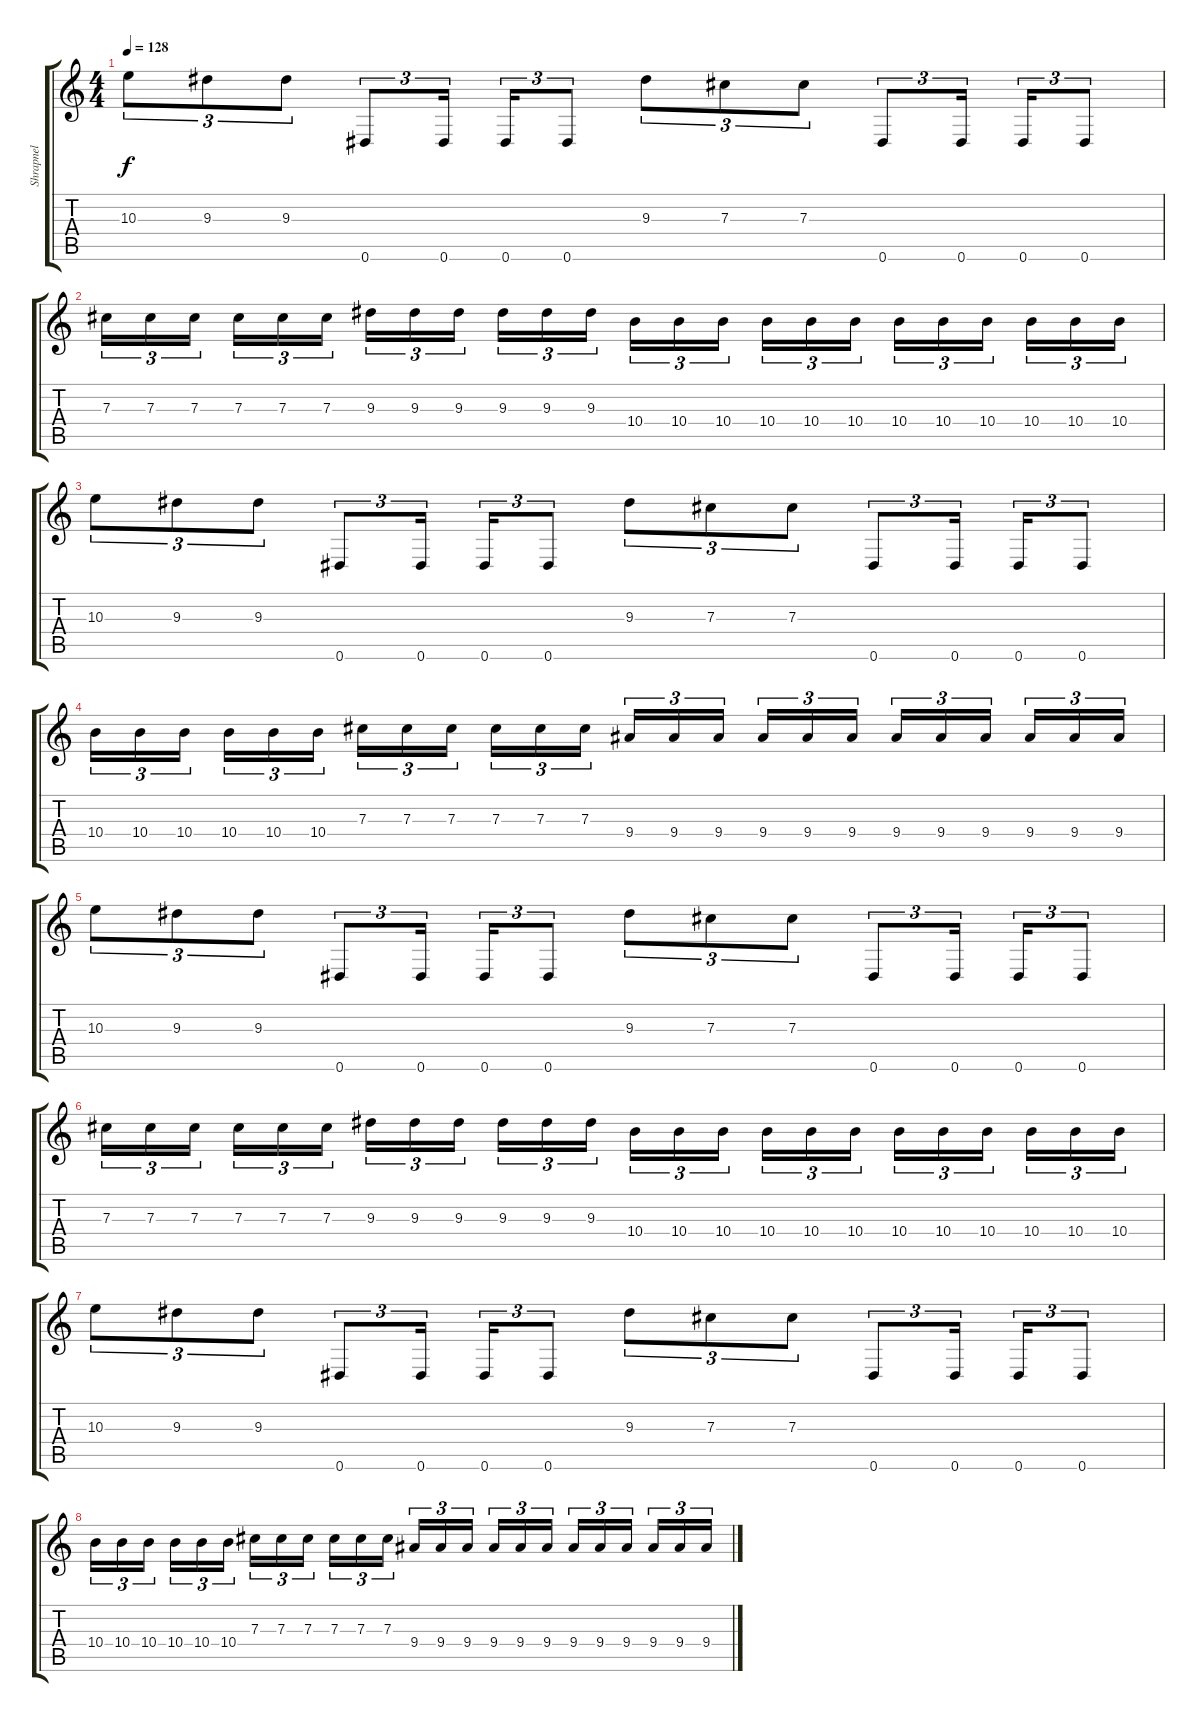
\track ("Shrapnel" "Shrapnel") {instrument distortionguitar}
\staff {score tabs}
\tuning (Eb4 Bb3 Gb3 Db3 Ab2 Eb2) {hide}
\ts (4 4)
\tempo 128
\clef g2
\ks c
10.3.8{tu (3 2) dy f} 9.3.8{tu (3 2)} 9.3.8{tu (3 2)} 0.6.8{tu (3 2)} 0.6.16{tu (3 2) beam splitsecondary} 0.6.16{tu (3 2)} 0.6.8{tu (3 2)} 9.3.8{tu (3 2)} 7.3.8{tu (3 2)} 7.3.8{tu (3 2)} 0.6.8{tu (3 2)} 0.6.16{tu (3 2) beam splitsecondary} 0.6.16{tu (3 2)} 0.6.8{tu (3 2)} |
7.3.16{tu (3 2)} 7.3.16{tu (3 2)} 7.3.16{tu (3 2) beam splitsecondary} 7.3.16{tu (3 2)} 7.3.16{tu (3 2)} 7.3.16{tu (3 2)} 9.3.16{tu (3 2)} 9.3.16{tu (3 2)} 9.3.16{tu (3 2) beam splitsecondary} 9.3.16{tu (3 2)} 9.3.16{tu (3 2)} 9.3.16{tu (3 2)} 10.4.16{tu (3 2)} 10.4.16{tu (3 2)} 10.4.16{tu (3 2) beam splitsecondary} 10.4.16{tu (3 2)} 10.4.16{tu (3 2)} 10.4.16{tu (3 2)} 10.4.16{tu (3 2)} 10.4.16{tu (3 2)} 10.4.16{tu (3 2) beam splitsecondary} 10.4.16{tu (3 2)} 10.4.16{tu (3 2)} 10.4.16{tu (3 2)} |
10.3.8{tu (3 2)} 9.3.8{tu (3 2)} 9.3.8{tu (3 2)} 0.6.8{tu (3 2)} 0.6.16{tu (3 2) beam splitsecondary} 0.6.16{tu (3 2)} 0.6.8{tu (3 2)} 9.3.8{tu (3 2)} 7.3.8{tu (3 2)} 7.3.8{tu (3 2)} 0.6.8{tu (3 2)} 0.6.16{tu (3 2) beam splitsecondary} 0.6.16{tu (3 2)} 0.6.8{tu (3 2)} |
10.4.16{tu (3 2)} 10.4.16{tu (3 2)} 10.4.16{tu (3 2) beam splitsecondary} 10.4.16{tu (3 2)} 10.4.16{tu (3 2)} 10.4.16{tu (3 2)} 7.3.16{tu (3 2)} 7.3.16{tu (3 2)} 7.3.16{tu (3 2) beam splitsecondary} 7.3.16{tu (3 2)} 7.3.16{tu (3 2)} 7.3.16{tu (3 2)} 9.4.16{tu (3 2)} 9.4.16{tu (3 2)} 9.4.16{tu (3 2) beam splitsecondary} 9.4.16{tu (3 2)} 9.4.16{tu (3 2)} 9.4.16{tu (3 2)} 9.4.16{tu (3 2)} 9.4.16{tu (3 2)} 9.4.16{tu (3 2) beam splitsecondary} 9.4.16{tu (3 2)} 9.4.16{tu (3 2)} 9.4.16{tu (3 2)} |
10.3.8{tu (3 2)} 9.3.8{tu (3 2)} 9.3.8{tu (3 2)} 0.6.8{tu (3 2)} 0.6.16{tu (3 2) beam splitsecondary} 0.6.16{tu (3 2)} 0.6.8{tu (3 2)} 9.3.8{tu (3 2)} 7.3.8{tu (3 2)} 7.3.8{tu (3 2)} 0.6.8{tu (3 2)} 0.6.16{tu (3 2) beam splitsecondary} 0.6.16{tu (3 2)} 0.6.8{tu (3 2)} |
7.3.16{tu (3 2)} 7.3.16{tu (3 2)} 7.3.16{tu (3 2) beam splitsecondary} 7.3.16{tu (3 2)} 7.3.16{tu (3 2)} 7.3.16{tu (3 2)} 9.3.16{tu (3 2)} 9.3.16{tu (3 2)} 9.3.16{tu (3 2) beam splitsecondary} 9.3.16{tu (3 2)} 9.3.16{tu (3 2)} 9.3.16{tu (3 2)} 10.4.16{tu (3 2)} 10.4.16{tu (3 2)} 10.4.16{tu (3 2) beam splitsecondary} 10.4.16{tu (3 2)} 10.4.16{tu (3 2)} 10.4.16{tu (3 2)} 10.4.16{tu (3 2)} 10.4.16{tu (3 2)} 10.4.16{tu (3 2) beam splitsecondary} 10.4.16{tu (3 2)} 10.4.16{tu (3 2)} 10.4.16{tu (3 2)} |
10.3.8{tu (3 2)} 9.3.8{tu (3 2)} 9.3.8{tu (3 2)} 0.6.8{tu (3 2)} 0.6.16{tu (3 2) beam splitsecondary} 0.6.16{tu (3 2)} 0.6.8{tu (3 2)} 9.3.8{tu (3 2)} 7.3.8{tu (3 2)} 7.3.8{tu (3 2)} 0.6.8{tu (3 2)} 0.6.16{tu (3 2) beam splitsecondary} 0.6.16{tu (3 2)} 0.6.8{tu (3 2)} |
10.4.16{tu (3 2)} 10.4.16{tu (3 2)} 10.4.16{tu (3 2) beam splitsecondary} 10.4.16{tu (3 2)} 10.4.16{tu (3 2)} 10.4.16{tu (3 2)} 7.3.16{tu (3 2)} 7.3.16{tu (3 2)} 7.3.16{tu (3 2) beam splitsecondary} 7.3.16{tu (3 2)} 7.3.16{tu (3 2)} 7.3.16{tu (3 2)} 9.4.16{tu (3 2)} 9.4.16{tu (3 2)} 9.4.16{tu (3 2) beam splitsecondary} 9.4.16{tu (3 2)} 9.4.16{tu (3 2)} 9.4.16{tu (3 2)} 9.4.16{tu (3 2)} 9.4.16{tu (3 2)} 9.4.16{tu (3 2) beam splitsecondary} 9.4.16{tu (3 2)} 9.4.16{tu (3 2)} 9.4.16{tu (3 2)}
